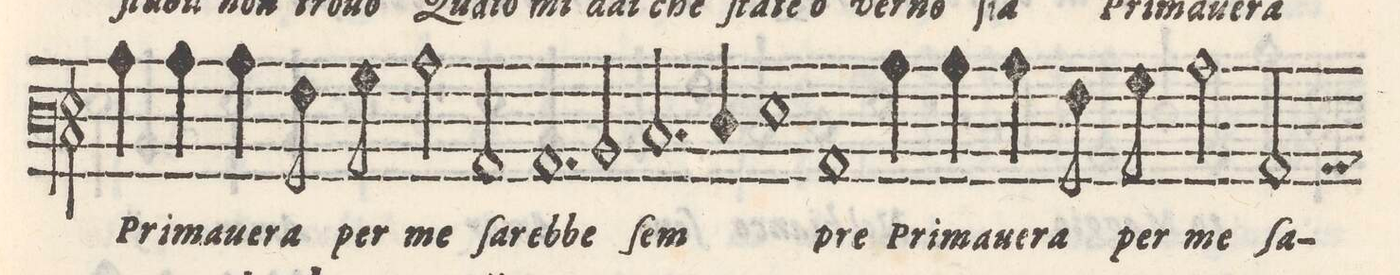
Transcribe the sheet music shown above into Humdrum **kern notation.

**kern	**text
*I"BASSO	*
*clefF3	*
*k[]	*
*met(C)	*
*M4/4	*
=87-	=87-
4c\	-Pri-
4c\	-ma-
4c\	-ve-
8A\	-ra
8B\	per
=88-	=88-
2c\	-me
2C/	ſa-
=89-	=89-
1.C	-reb-
=90-	=90-
2D/	be
=91-	=91-
2.E/	ſem-
4F/	.
=92-	=92-
1G	.
=93-	=93-
1C	-pre
=94-	=94-
4c\	Pri-
4c\	-ma-
4c\	-ve-
8A\	-ra
8B\	per
=95-	=95-
2c\	me
2C/	ſa-
*-	*-
